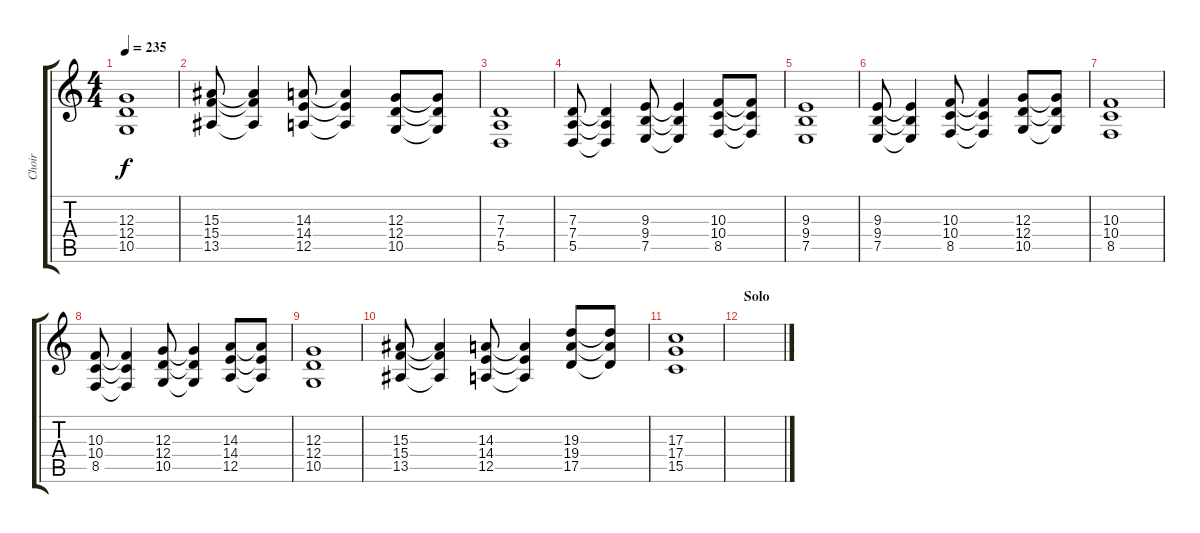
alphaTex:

\track ("Choir" "Choir") {instrument choiraahs}
\staff {score tabs}
\tuning (E4 B3 G3 D3 A2 E2) {hide}
\ts (4 4)
\tempo 235
\clef g2
\ks c
(12.3 12.4 10.5).1{dy f} |
(15.3 15.4 13.5).8 (15.3{t} 15.4{t} 13.5{t}).4 (14.3 14.4 12.5).8 (14.3{t} 14.4{t} 12.5{t}).4 (12.3 12.4 10.5).8 (12.3{t} 12.4{t} 10.5{t}).8 |
(7.3 7.4 5.5).1 |
(7.3 7.4 5.5).8 (7.3{t} 7.4{t} 5.5{t}).4 (9.3 9.4 7.5).8 (9.3{t} 9.4{t} 7.5{t}).4 (10.3 10.4 8.5).8 (10.3{t} 10.4{t} 8.5{t}).8 |
(9.3 9.4 7.5).1 |
(9.3 9.4 7.5).8 (9.3{t} 9.4{t} 7.5{t}).4 (10.3 10.4 8.5).8 (10.3{t} 10.4{t} 8.5{t}).4 (12.3 12.4 10.5).8 (12.3{t} 12.4{t} 10.5{t}).8 |
(10.3 10.4 8.5).1 |
(10.3 10.4 8.5).8 (10.3{t} 10.4{t} 8.5{t}).4 (12.3 12.4 10.5).8 (12.3{t} 12.4{t} 10.5{t}).4 (14.3 14.4 12.5).8 (14.3{t} 14.4{t} 12.5{t}).8 |
(12.3 12.4 10.5).1 |
(15.3 15.4 13.5).8 (15.3{t} 15.4{t} 13.5{t}).4 (14.3 14.4 12.5).8 (14.3{t} 14.4{t} 12.5{t}).4 (19.3 19.4 17.5).8 (19.3{t} 19.4{t} 17.5{t}).8 |
(17.3 17.4 15.5).1 |
\section ("" "Solo")
